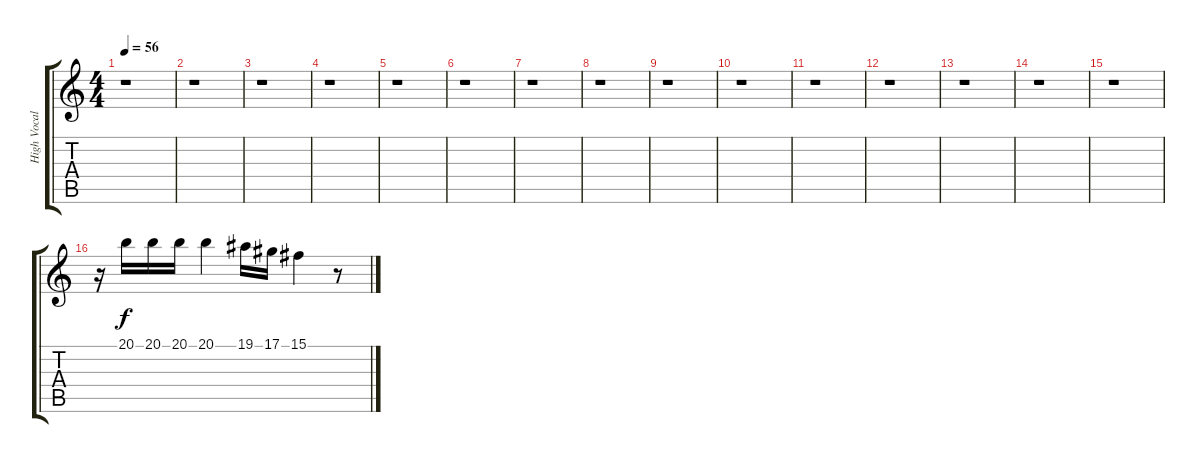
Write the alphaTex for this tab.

\track ("High Vocals" "High Vocal") {instrument synthvoice}
\staff {score tabs}
\tuning (Eb4 Bb3 Gb3 Db3 Ab2 Eb2) {hide}
\ts (4 4)
\tempo 56
\clef g2
\ks c
r.1{dy f instrument synthvoice} |
r.1 |
r.1 |
r.1 |
r.1 |
r.1 |
r.1 |
r.1 |
r.1 |
r.1 |
r.1 |
r.1 |
r.1 |
r.1 |
r.1 |
r.16 20.1.16 20.1.16 20.1.16 20.1.4 19.1.16 17.1.16 15.1.4 r.8
